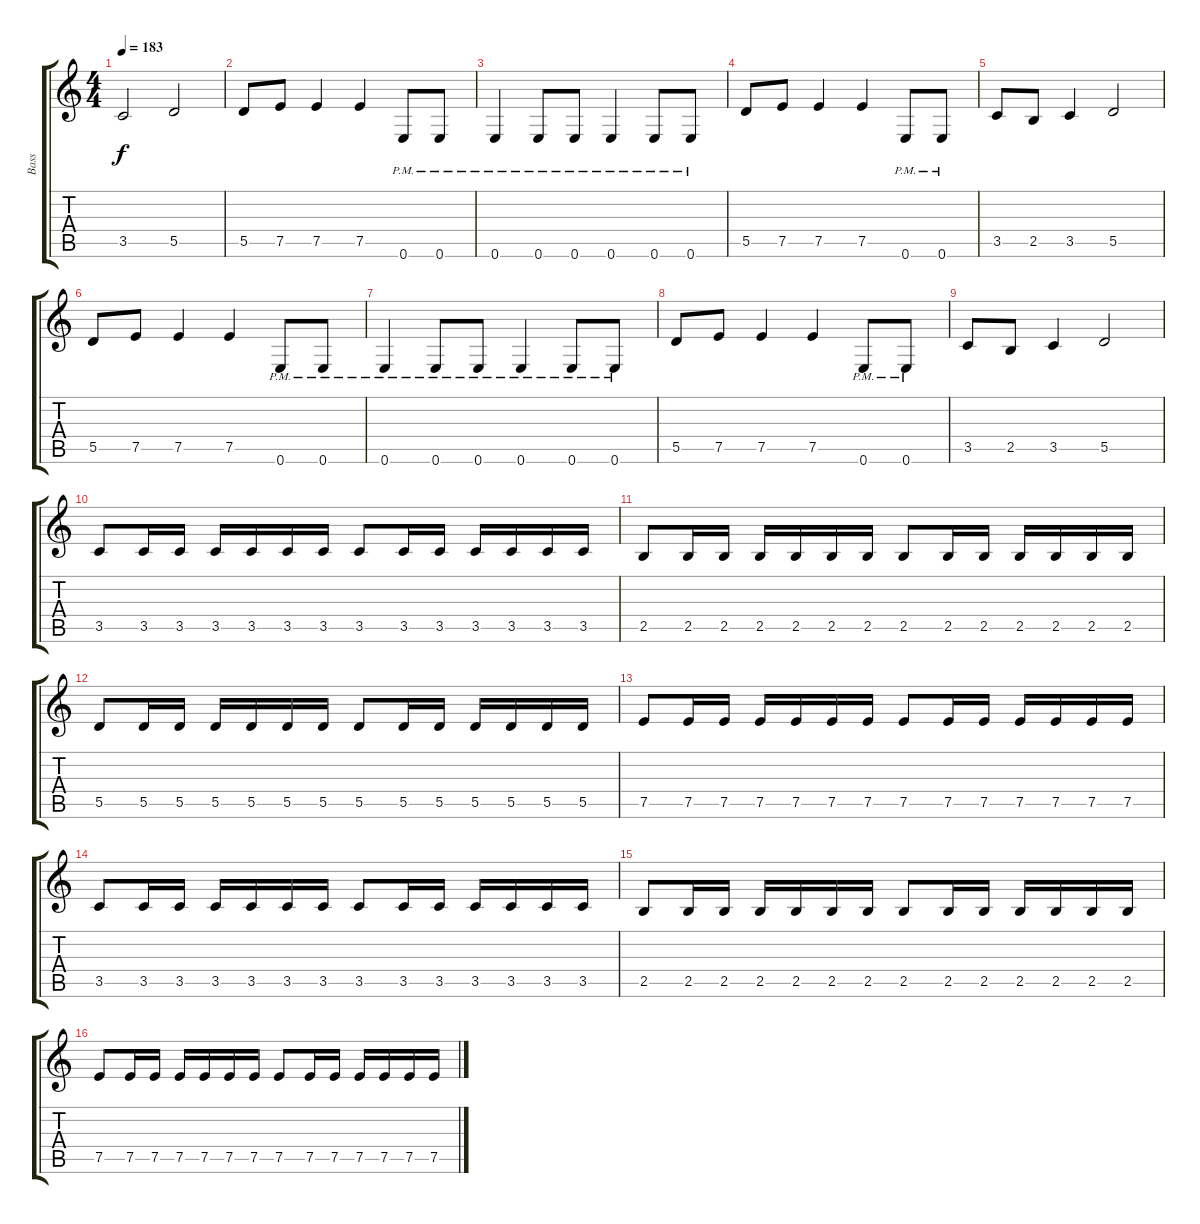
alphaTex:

\track ("Bass" "Bass") {instrument electricbasspick}
\staff {score tabs}
\tuning (E4 B3 G3 D3 A2 E2) {hide}
\ts (4 4)
\tempo 183
\clef g2
\ks c
3.5.2{dy f} 5.5.2 |
5.5.8 7.5.8 7.5.4 7.5.4 0.6{pm}.8 0.6{pm}.8 |
0.6{pm}.4 0.6{pm}.8 0.6{pm}.8 0.6{pm}.4 0.6{pm}.8 0.6{pm}.8 |
5.5.8 7.5.8 7.5.4 7.5.4 0.6{pm}.8 0.6{pm}.8 |
3.5.8 2.5.8 3.5.4 5.5.2 |
5.5.8 7.5.8 7.5.4 7.5.4 0.6{pm}.8 0.6{pm}.8 |
0.6{pm}.4 0.6{pm}.8 0.6{pm}.8 0.6{pm}.4 0.6{pm}.8 0.6{pm}.8 |
5.5.8 7.5.8 7.5.4 7.5.4 0.6{pm}.8 0.6{pm}.8 |
3.5.8 2.5.8 3.5.4 5.5.2 |
3.5.8 3.5.16 3.5.16 3.5.16 3.5.16 3.5.16 3.5.16 3.5.8 3.5.16 3.5.16 3.5.16 3.5.16 3.5.16 3.5.16 |
2.5.8 2.5.16 2.5.16 2.5.16 2.5.16 2.5.16 2.5.16 2.5.8 2.5.16 2.5.16 2.5.16 2.5.16 2.5.16 2.5.16 |
5.5.8 5.5.16 5.5.16 5.5.16 5.5.16 5.5.16 5.5.16 5.5.8 5.5.16 5.5.16 5.5.16 5.5.16 5.5.16 5.5.16 |
7.5.8 7.5.16 7.5.16 7.5.16 7.5.16 7.5.16 7.5.16 7.5.8 7.5.16 7.5.16 7.5.16 7.5.16 7.5.16 7.5.16 |
3.5.8 3.5.16 3.5.16 3.5.16 3.5.16 3.5.16 3.5.16 3.5.8 3.5.16 3.5.16 3.5.16 3.5.16 3.5.16 3.5.16 |
2.5.8 2.5.16 2.5.16 2.5.16 2.5.16 2.5.16 2.5.16 2.5.8 2.5.16 2.5.16 2.5.16 2.5.16 2.5.16 2.5.16 |
7.5.8 7.5.16 7.5.16 7.5.16 7.5.16 7.5.16 7.5.16 7.5.8 7.5.16 7.5.16 7.5.16 7.5.16 7.5.16 7.5.16
